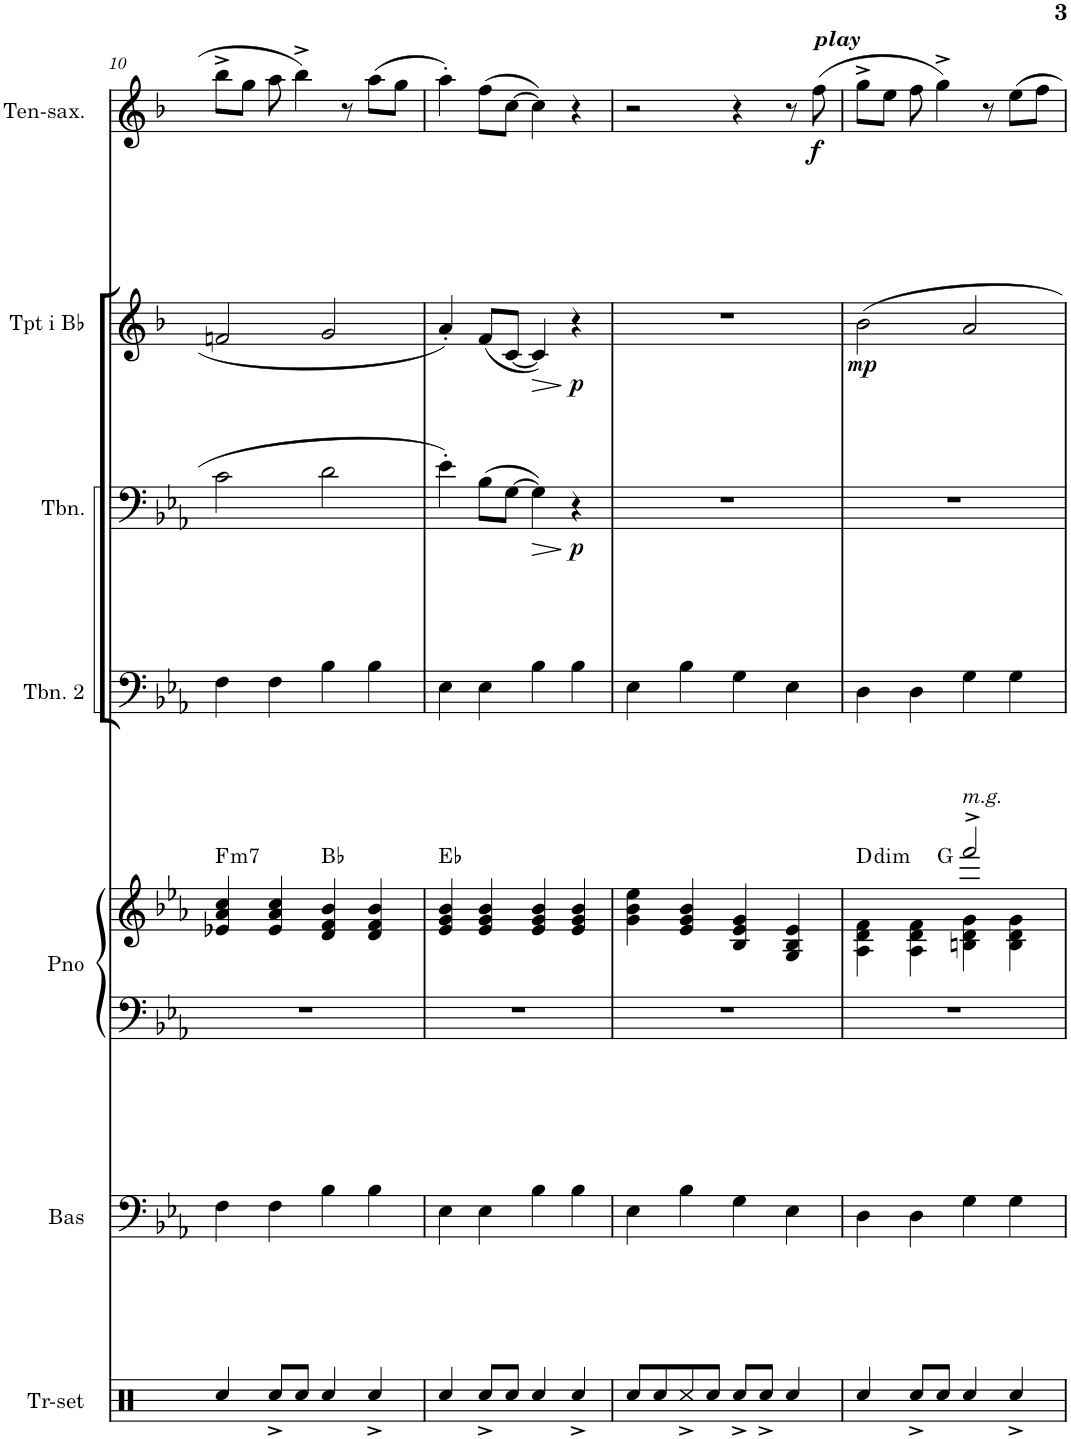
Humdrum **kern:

**kern	**kern	**kern	**kern	**harte	**kern	**kern	**dynam	**kern	**dynam	**kern	**dynam
*part7	*part6	*part5	*part5	*part5	*part4	*part3	*part3	*part2	*part2	*part1	*part1
*staff8	*staff7	*staff6	*staff5	*	*staff4	*staff3	*staff3	*staff2	*staff2	*staff1	*staff1
*I"Trumset	*I"Akustisk bas	*I"Piano	*	*	*I"Trombon 2	*I"Trombon	*	*I"Trumpet i Bb	*	*I"Tenorsaxofon	*
*I'Tr-set	*I'Bas	*I'Pno	*	*	*I'Tbn. 2	*I'Tbn.	*	*I'Tpt i Bb	*	*I'Ten-sax.	*
!!LO:PB:g=z
*clefX	*clefF4	*clefF4	*clefG2	*	*clefF4	*clefF4	*	*clefG2	*	*clefG2	*
*	*Trd7c12	*	*	*	*	*	*	*Trd1c2	*	*Trd8c14	*
*k[f#]	*k[b-e-a-]	*k[b-e-a-]	*k[b-e-a-]	*	*k[b-e-a-]	*k[b-e-a-]	*	*k[b-]	*	*k[b-]	*
*M4/4	*M4/4	*M4/4	*M4/4	*	*M4/4	*M4/4	*	*M4/4	*	*M4/4	*
=10	=10	=10	=10	=10	=10	=10	=10	=10	=10	=10	=10
!	!	!	!	!LO:H:kt=m7	!	!	!	!	!	!	!
4Rcc/	4F\	1r	4e-X/ 4a-/ 4cc/	F:min7	4F\	2c\	.	2fn/	.	8bb-^\L	.
.	.	.	.	.	.	.	.	.	.	8gg\J	.
8Rcc^/L	4F\	.	4e-/ 4a-/ 4cc/	.	4F\	.	.	.	.	8aa\	.
8Rcc/J	.	.	.	.	.	.	.	.	.	4bb-^\	.
4Rcc/	4B-\	.	4d/ 4f/ 4b-/	Bb:maj	4B-\	2d\	.	2g/	.	.	.
.	.	.	.	.	.	.	.	.	.	8r	.
4Rcc^/	4B-\	.	4d/ 4f/ 4b-/	.	4B-\	.	.	.	.	(8aa\L	.
.	.	.	.	.	.	.	.	.	.	8gg\J	.
=11	=11	=11	=11	=11	=11	=11	=11	=11	=11	=11	=11
4Rcc/	4E-\	1r	4e-/ 4g/ 4b-/	Eb:maj	4E-\	4e-'\	.	4a'/	.	4aa'\)	.
8Rcc^/L	4E-\	.	4e-/ 4g/ 4b-/	.	4E-\	(8B-\L	.	(8f/L	.	(8ff\L	.
8Rcc/J	.	.	.	.	.	[8G\J	.	[8c/J	.	[8cc\J	.
!	!	!	!	!	!	!	!LO:HP:b	!	!LO:HP:b	!	!
4Rcc/	4B-\	.	4e-/ 4g/ 4b-/	.	4B-\	4G\])	>	4c/])	>	4cc\])	.
!	!	!	!	!	!	!	!LO:DY:n=1:b	!	!LO:DY:n=1:b	!	!
4Rcc^/	4B-\	.	4e-/ 4g/ 4b-/	.	4B-\	4r	] p	4r	] p	4r	.
=12	=12	=12	=12	=12	=12	=12	=12	=12	=12	=12	=12
8Rcc/L	4E-\	1r	4g\ 4b-\ 4ee-\	.	4E-\	1r	.	1r	.	2r	.
8Rcc/	.	.	.	.	.	.	.	.	.	.	.
8Rcc^/	4B-\	.	4e-/ 4g/ 4b-/	.	4B-\	.	.	.	.	.	.
8Rcc/J	.	.	.	.	.	.	.	.	.	.	.
8Rcc^/L	4G\	.	4B-/ 4e-/ 4g/	.	4G\	.	.	.	.	4r	.
8Rcc^/J	.	.	.	.	.	.	.	.	.	.	.
4Rcc/	4E-\	.	4G/ 4B-/ 4e-/	.	4E-\	.	.	.	.	8r	.
!	!	!	!	!	!	!	!	!	!	!LO:TX:a:Bi:t=play	!
!	!	!	!	!	!	!	!	!	!	!	!LO:DY:b
.	.	.	.	.	.	.	.	.	.	(8ff\	f
=13	=13	=13	=13	=13	=13	=13	=13	=13	=13	=13	=13
*	*	*	*^	*	*	*	*	*	*	*	*
!	!	!	!	!	!LO:H:kt=dim	!	!	!	!	!LO:DY:b	!	!
4Rcc/	4D\	1r	2ryy	4A-\ 4d\ 4f\	D:dim	4D\	1r	.	2b-\	mp	8gg^\L	.
.	.	.	.	.	.	.	.	.	.	.	8ee\J	.
8Rcc^/L	4D\	.	.	4A-\ 4d\ 4f\	.	4D\	.	.	.	.	8ff\	.
8Rcc/J	.	.	.	.	.	.	.	.	.	.	4gg^\)	.
!	!	!	!LO:TX:a:i:t=m.g.	!	!	!	!	!	!	!	!	!
4Rcc/	4G\	.	2fff^/	4Bn\ 4d\ 4g\	G:maj	4G\	.	.	2a/	.	.	.
.	.	.	.	.	.	.	.	.	.	.	8r	.
4Rcc^/	4G\	.	.	4B\ 4d\ 4g\	.	4G\	.	.	.	.	8ee\L	.
.	.	.	.	.	.	.	.	.	.	.	8ff\J	.
*	*	*	*v	*v	*	*	*	*	*	*	*	*
=	=	=	=	=	=	=	=	=	=	=	=
*-	*-	*-	*-	*-	*-	*-	*-	*-	*-	*-	*-
